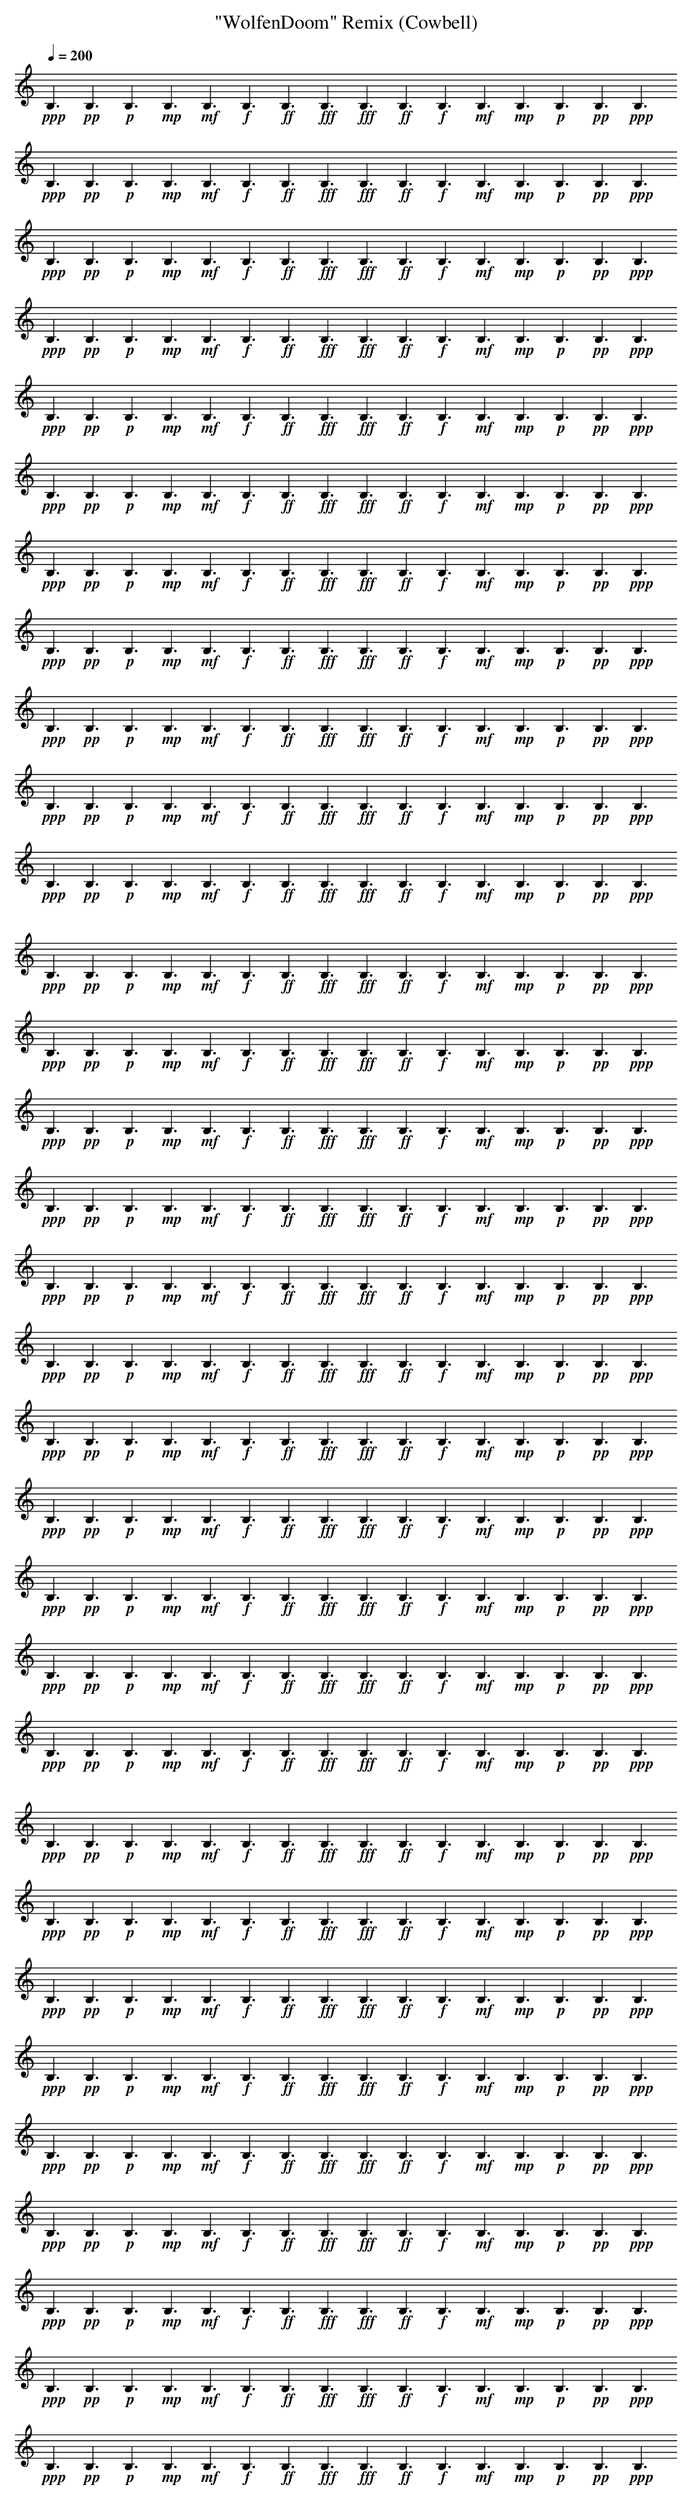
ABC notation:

X:1
T:"WolfenDoom" Remix (Cowbell)
L:1/4
Q:200
K:C
+ppp+B,3/2 +pp+B,3/2 +p+B,3/2 +mp+B,3/2 +mf+B,3/2 +f+B,3/2 +ff+B,3/2 +fff+B,3/2 +fff+B,3/2 +ff+B,3/2 +f+B,3/2 +mf+B,3/2 +mp+B,3/2 +p+B,3/2 +pp+B,3/2 +ppp+B,3/2
+ppp+B,3/2 +pp+B,3/2 +p+B,3/2 +mp+B,3/2 +mf+B,3/2 +f+B,3/2 +ff+B,3/2 +fff+B,3/2 +fff+B,3/2 +ff+B,3/2 +f+B,3/2 +mf+B,3/2 +mp+B,3/2 +p+B,3/2 +pp+B,3/2 +ppp+B,3/2
+ppp+B,3/2 +pp+B,3/2 +p+B,3/2 +mp+B,3/2 +mf+B,3/2 +f+B,3/2 +ff+B,3/2 +fff+B,3/2 +fff+B,3/2 +ff+B,3/2 +f+B,3/2 +mf+B,3/2 +mp+B,3/2 +p+B,3/2 +pp+B,3/2 +ppp+B,3/2
+ppp+B,3/2 +pp+B,3/2 +p+B,3/2 +mp+B,3/2 +mf+B,3/2 +f+B,3/2 +ff+B,3/2 +fff+B,3/2 +fff+B,3/2 +ff+B,3/2 +f+B,3/2 +mf+B,3/2 +mp+B,3/2 +p+B,3/2 +pp+B,3/2 +ppp+B,3/2
+ppp+B,3/2 +pp+B,3/2 +p+B,3/2 +mp+B,3/2 +mf+B,3/2 +f+B,3/2 +ff+B,3/2 +fff+B,3/2 +fff+B,3/2 +ff+B,3/2 +f+B,3/2 +mf+B,3/2 +mp+B,3/2 +p+B,3/2 +pp+B,3/2 +ppp+B,3/2
+ppp+B,3/2 +pp+B,3/2 +p+B,3/2 +mp+B,3/2 +mf+B,3/2 +f+B,3/2 +ff+B,3/2 +fff+B,3/2 +fff+B,3/2 +ff+B,3/2 +f+B,3/2 +mf+B,3/2 +mp+B,3/2 +p+B,3/2 +pp+B,3/2 +ppp+B,3/2
+ppp+B,3/2 +pp+B,3/2 +p+B,3/2 +mp+B,3/2 +mf+B,3/2 +f+B,3/2 +ff+B,3/2 +fff+B,3/2 +fff+B,3/2 +ff+B,3/2 +f+B,3/2 +mf+B,3/2 +mp+B,3/2 +p+B,3/2 +pp+B,3/2 +ppp+B,3/2
+ppp+B,3/2 +pp+B,3/2 +p+B,3/2 +mp+B,3/2 +mf+B,3/2 +f+B,3/2 +ff+B,3/2 +fff+B,3/2 +fff+B,3/2 +ff+B,3/2 +f+B,3/2 +mf+B,3/2 +mp+B,3/2 +p+B,3/2 +pp+B,3/2 +ppp+B,3/2
+ppp+B,3/2 +pp+B,3/2 +p+B,3/2 +mp+B,3/2 +mf+B,3/2 +f+B,3/2 +ff+B,3/2 +fff+B,3/2 +fff+B,3/2 +ff+B,3/2 +f+B,3/2 +mf+B,3/2 +mp+B,3/2 +p+B,3/2 +pp+B,3/2 +ppp+B,3/2
+ppp+B,3/2 +pp+B,3/2 +p+B,3/2 +mp+B,3/2 +mf+B,3/2 +f+B,3/2 +ff+B,3/2 +fff+B,3/2 +fff+B,3/2 +ff+B,3/2 +f+B,3/2 +mf+B,3/2 +mp+B,3/2 +p+B,3/2 +pp+B,3/2 +ppp+B,3/2
+ppp+B,3/2 +pp+B,3/2 +p+B,3/2 +mp+B,3/2 +mf+B,3/2 +f+B,3/2 +ff+B,3/2 +fff+B,3/2 +fff+B,3/2 +ff+B,3/2 +f+B,3/2 +mf+B,3/2 +mp+B,3/2 +p+B,3/2 +pp+B,3/2 +ppp+B,3/2
+ppp+B,3/2 +pp+B,3/2 +p+B,3/2 +mp+B,3/2 +mf+B,3/2 +f+B,3/2 +ff+B,3/2 +fff+B,3/2 +fff+B,3/2 +ff+B,3/2 +f+B,3/2 +mf+B,3/2 +mp+B,3/2 +p+B,3/2 +pp+B,3/2 +ppp+B,3/2
+ppp+B,3/2 +pp+B,3/2 +p+B,3/2 +mp+B,3/2 +mf+B,3/2 +f+B,3/2 +ff+B,3/2 +fff+B,3/2 +fff+B,3/2 +ff+B,3/2 +f+B,3/2 +mf+B,3/2 +mp+B,3/2 +p+B,3/2 +pp+B,3/2 +ppp+B,3/2
+ppp+B,3/2 +pp+B,3/2 +p+B,3/2 +mp+B,3/2 +mf+B,3/2 +f+B,3/2 +ff+B,3/2 +fff+B,3/2 +fff+B,3/2 +ff+B,3/2 +f+B,3/2 +mf+B,3/2 +mp+B,3/2 +p+B,3/2 +pp+B,3/2 +ppp+B,3/2
+ppp+B,3/2 +pp+B,3/2 +p+B,3/2 +mp+B,3/2 +mf+B,3/2 +f+B,3/2 +ff+B,3/2 +fff+B,3/2 +fff+B,3/2 +ff+B,3/2 +f+B,3/2 +mf+B,3/2 +mp+B,3/2 +p+B,3/2 +pp+B,3/2 +ppp+B,3/2
+ppp+B,3/2 +pp+B,3/2 +p+B,3/2 +mp+B,3/2 +mf+B,3/2 +f+B,3/2 +ff+B,3/2 +fff+B,3/2 +fff+B,3/2 +ff+B,3/2 +f+B,3/2 +mf+B,3/2 +mp+B,3/2 +p+B,3/2 +pp+B,3/2 +ppp+B,3/2
+ppp+B,3/2 +pp+B,3/2 +p+B,3/2 +mp+B,3/2 +mf+B,3/2 +f+B,3/2 +ff+B,3/2 +fff+B,3/2 +fff+B,3/2 +ff+B,3/2 +f+B,3/2 +mf+B,3/2 +mp+B,3/2 +p+B,3/2 +pp+B,3/2 +ppp+B,3/2
+ppp+B,3/2 +pp+B,3/2 +p+B,3/2 +mp+B,3/2 +mf+B,3/2 +f+B,3/2 +ff+B,3/2 +fff+B,3/2 +fff+B,3/2 +ff+B,3/2 +f+B,3/2 +mf+B,3/2 +mp+B,3/2 +p+B,3/2 +pp+B,3/2 +ppp+B,3/2
+ppp+B,3/2 +pp+B,3/2 +p+B,3/2 +mp+B,3/2 +mf+B,3/2 +f+B,3/2 +ff+B,3/2 +fff+B,3/2 +fff+B,3/2 +ff+B,3/2 +f+B,3/2 +mf+B,3/2 +mp+B,3/2 +p+B,3/2 +pp+B,3/2 +ppp+B,3/2
+ppp+B,3/2 +pp+B,3/2 +p+B,3/2 +mp+B,3/2 +mf+B,3/2 +f+B,3/2 +ff+B,3/2 +fff+B,3/2 +fff+B,3/2 +ff+B,3/2 +f+B,3/2 +mf+B,3/2 +mp+B,3/2 +p+B,3/2 +pp+B,3/2 +ppp+B,3/2
+ppp+B,3/2 +pp+B,3/2 +p+B,3/2 +mp+B,3/2 +mf+B,3/2 +f+B,3/2 +ff+B,3/2 +fff+B,3/2 +fff+B,3/2 +ff+B,3/2 +f+B,3/2 +mf+B,3/2 +mp+B,3/2 +p+B,3/2 +pp+B,3/2 +ppp+B,3/2
+ppp+B,3/2 +pp+B,3/2 +p+B,3/2 +mp+B,3/2 +mf+B,3/2 +f+B,3/2 +ff+B,3/2 +fff+B,3/2 +fff+B,3/2 +ff+B,3/2 +f+B,3/2 +mf+B,3/2 +mp+B,3/2 +p+B,3/2 +pp+B,3/2 +ppp+B,3/2
+ppp+B,3/2 +pp+B,3/2 +p+B,3/2 +mp+B,3/2 +mf+B,3/2 +f+B,3/2 +ff+B,3/2 +fff+B,3/2 +fff+B,3/2 +ff+B,3/2 +f+B,3/2 +mf+B,3/2 +mp+B,3/2 +p+B,3/2 +pp+B,3/2 +ppp+B,3/2
+ppp+B,3/2 +pp+B,3/2 +p+B,3/2 +mp+B,3/2 +mf+B,3/2 +f+B,3/2 +ff+B,3/2 +fff+B,3/2 +fff+B,3/2 +ff+B,3/2 +f+B,3/2 +mf+B,3/2 +mp+B,3/2 +p+B,3/2 +pp+B,3/2 +ppp+B,3/2
+ppp+B,3/2 +pp+B,3/2 +p+B,3/2 +mp+B,3/2 +mf+B,3/2 +f+B,3/2 +ff+B,3/2 +fff+B,3/2 +fff+B,3/2 +ff+B,3/2 +f+B,3/2 +mf+B,3/2 +mp+B,3/2 +p+B,3/2 +pp+B,3/2 +ppp+B,3/2
+ppp+B,3/2 +pp+B,3/2 +p+B,3/2 +mp+B,3/2 +mf+B,3/2 +f+B,3/2 +ff+B,3/2 +fff+B,3/2 +fff+B,3/2 +ff+B,3/2 +f+B,3/2 +mf+B,3/2 +mp+B,3/2 +p+B,3/2 +pp+B,3/2 +ppp+B,3/2
+ppp+B,3/2 +pp+B,3/2 +p+B,3/2 +mp+B,3/2 +mf+B,3/2 +f+B,3/2 +ff+B,3/2 +fff+B,3/2 +fff+B,3/2 +ff+B,3/2 +f+B,3/2 +mf+B,3/2 +mp+B,3/2 +p+B,3/2 +pp+B,3/2 +ppp+B,3/2
+ppp+B,3/2 +pp+B,3/2 +p+B,3/2 +mp+B,3/2 +mf+B,3/2 +f+B,3/2 +ff+B,3/2 +fff+B,3/2 +fff+B,3/2 +ff+B,3/2 +f+B,3/2 +mf+B,3/2 +mp+B,3/2 +p+B,3/2 +pp+B,3/2 +ppp+B,3/2
+ppp+B,3/2 +pp+B,3/2 +p+B,3/2 +mp+B,3/2 +mf+B,3/2 +f+B,3/2 +ff+B,3/2 +fff+B,3/2 +fff+B,3/2 +ff+B,3/2 +f+B,3/2 +mf+B,3/2 +mp+B,3/2 +p+B,3/2 +pp+B,3/2 +ppp+B,3/2
+ppp+B,3/2 +pp+B,3/2 +p+B,3/2 +mp+B,3/2 +mf+B,3/2 +f+B,3/2 +ff+B,3/2 +fff+B,3/2 +fff+B,3/2 +ff+B,3/2 +f+B,3/2 +mf+B,3/2 +mp+B,3/2 +p+B,3/2 +pp+B,3/2 +ppp+B,3/2
+ppp+B,3/2 +pp+B,3/2 +p+B,3/2 +mp+B,3/2 +mf+B,3/2 +f+B,3/2 +ff+B,3/2 +fff+B,3/2 +fff+B,3/2 +ff+B,3/2 +f+B,3/2 +mf+B,3/2 +mp+B,3/2 +p+B,3/2 +pp+B,3/2 +ppp+B,3/2
